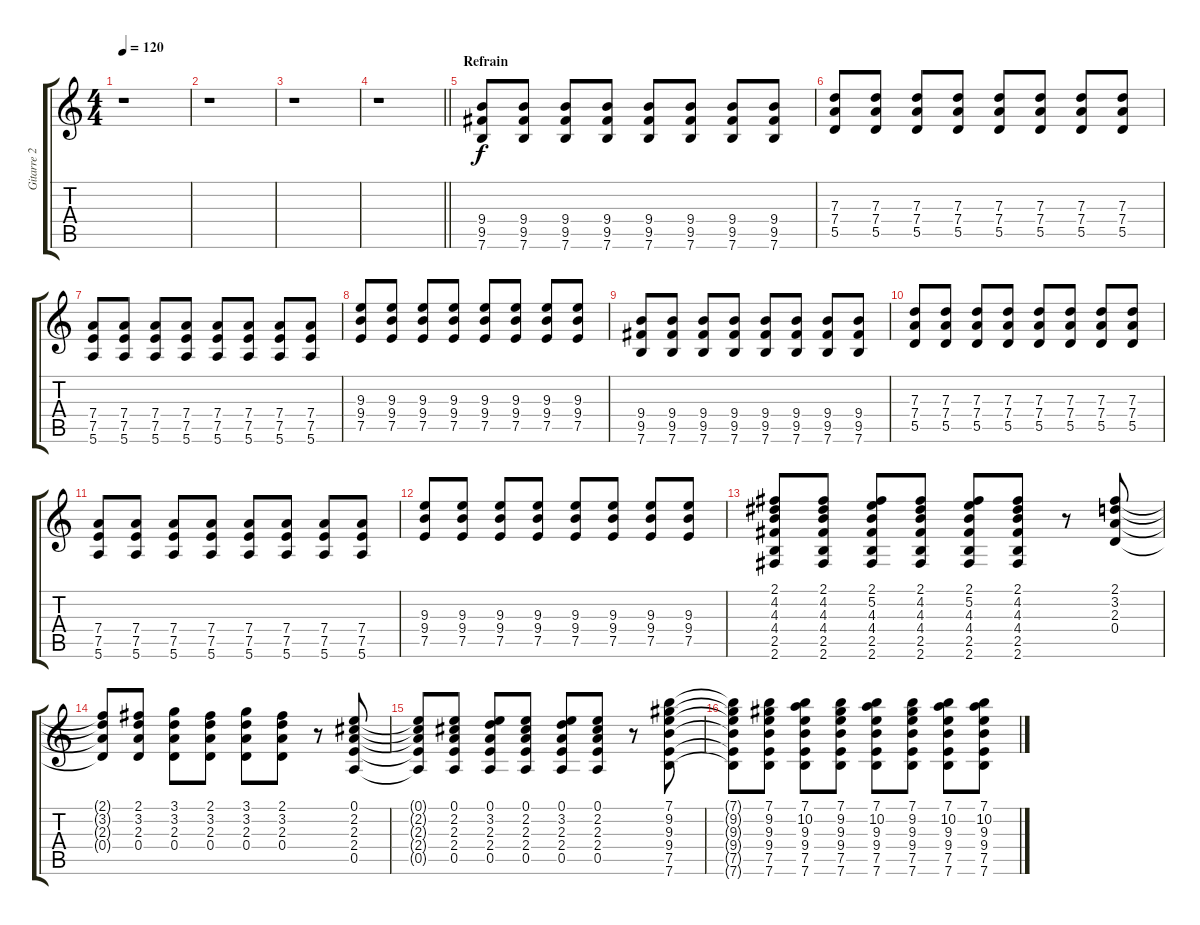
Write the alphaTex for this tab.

\track ("Gitarre 2" "Gitarre 2") {instrument overdrivenguitar}
\staff {score tabs}
\tuning (E4 B3 G3 D3 A2 E2) {hide}
\ts (4 4)
\tempo 120
\clef g2
\ks c
r.1{dy f} |
r.1 |
r.1 |
\barLineRight lightlight
r.1 |
\section ("" "Refrain")
(9.4 9.5 7.6).8 (9.4 9.5 7.6).8 (9.4 9.5 7.6).8 (9.4 9.5 7.6).8 (9.4 9.5 7.6).8 (9.4 9.5 7.6).8 (9.4 9.5 7.6).8 (9.4 9.5 7.6).8 |
(7.3 7.4 5.5).8 (7.3 7.4 5.5).8 (7.3 7.4 5.5).8 (7.3 7.4 5.5).8 (7.3 7.4 5.5).8 (7.3 7.4 5.5).8 (7.3 7.4 5.5).8 (7.3 7.4 5.5).8 |
(7.4 7.5 5.6).8 (7.4 7.5 5.6).8 (7.4 7.5 5.6).8 (7.4 7.5 5.6).8 (7.4 7.5 5.6).8 (7.4 7.5 5.6).8 (7.4 7.5 5.6).8 (7.4 7.5 5.6).8 |
(9.3 9.4 7.5).8 (9.3 9.4 7.5).8 (9.3 9.4 7.5).8 (9.3 9.4 7.5).8 (9.3 9.4 7.5).8 (9.3 9.4 7.5).8 (9.3 9.4 7.5).8 (9.3 9.4 7.5).8 |
(9.4 9.5 7.6).8 (9.4 9.5 7.6).8 (9.4 9.5 7.6).8 (9.4 9.5 7.6).8 (9.4 9.5 7.6).8 (9.4 9.5 7.6).8 (9.4 9.5 7.6).8 (9.4 9.5 7.6).8 |
(7.3 7.4 5.5).8 (7.3 7.4 5.5).8 (7.3 7.4 5.5).8 (7.3 7.4 5.5).8 (7.3 7.4 5.5).8 (7.3 7.4 5.5).8 (7.3 7.4 5.5).8 (7.3 7.4 5.5).8 |
(7.4 7.5 5.6).8 (7.4 7.5 5.6).8 (7.4 7.5 5.6).8 (7.4 7.5 5.6).8 (7.4 7.5 5.6).8 (7.4 7.5 5.6).8 (7.4 7.5 5.6).8 (7.4 7.5 5.6).8 |
(9.3 9.4 7.5).8 (9.3 9.4 7.5).8 (9.3 9.4 7.5).8 (9.3 9.4 7.5).8 (9.3 9.4 7.5).8 (9.3 9.4 7.5).8 (9.3 9.4 7.5).8 (9.3 9.4 7.5).8 |
(2.1 4.2 4.3 4.4 2.5 2.6).8 (2.1 4.2 4.3 4.4 2.5 2.6).8 (2.1 5.2 4.3 4.4 2.5 2.6).8 (2.1 4.2 4.3 4.4 2.5 2.6).8 (2.1 5.2 4.3 4.4 2.5 2.6).8 (2.1 4.2 4.3 4.4 2.5 2.6).8 r.8 (2.1 3.2 2.3 0.4).8 |
(2.1{t} 3.2{t} 2.3{t} 0.4{t}).8 (2.1 3.2 2.3 0.4).8 (3.1 3.2 2.3 0.4).8 (2.1 3.2 2.3 0.4).8 (3.1 3.2 2.3 0.4).8 (2.1 3.2 2.3 0.4).8 r.8 (0.1 2.2 2.3 2.4 0.5).8 |
(0.1{t} 2.2{t} 2.3{t} 2.4{t} 0.5{t}).8 (0.1 2.2 2.3 2.4 0.5).8 (0.1 3.2 2.3 2.4 0.5).8 (0.1 2.2 2.3 2.4 0.5).8 (0.1 3.2 2.3 2.4 0.5).8 (0.1 2.2 2.3 2.4 0.5).8 r.8 (7.1 9.2 9.3 9.4 7.5 7.6).8 |
(7.1{t} 9.2{t} 9.3{t} 9.4{t} 7.5{t} 7.6{t}).8 (7.1 9.2 9.3 9.4 7.5 7.6).8 (7.1 10.2 9.3 9.4 7.5 7.6).8 (7.1 9.2 9.3 9.4 7.5 7.6).8 (7.1 10.2 9.3 9.4 7.5 7.6).8 (7.1 9.2 9.3 9.4 7.5 7.6).8 (7.1 10.2 9.3 9.4 7.5 7.6).8 (7.1 10.2 9.3 9.4 7.5 7.6).8
